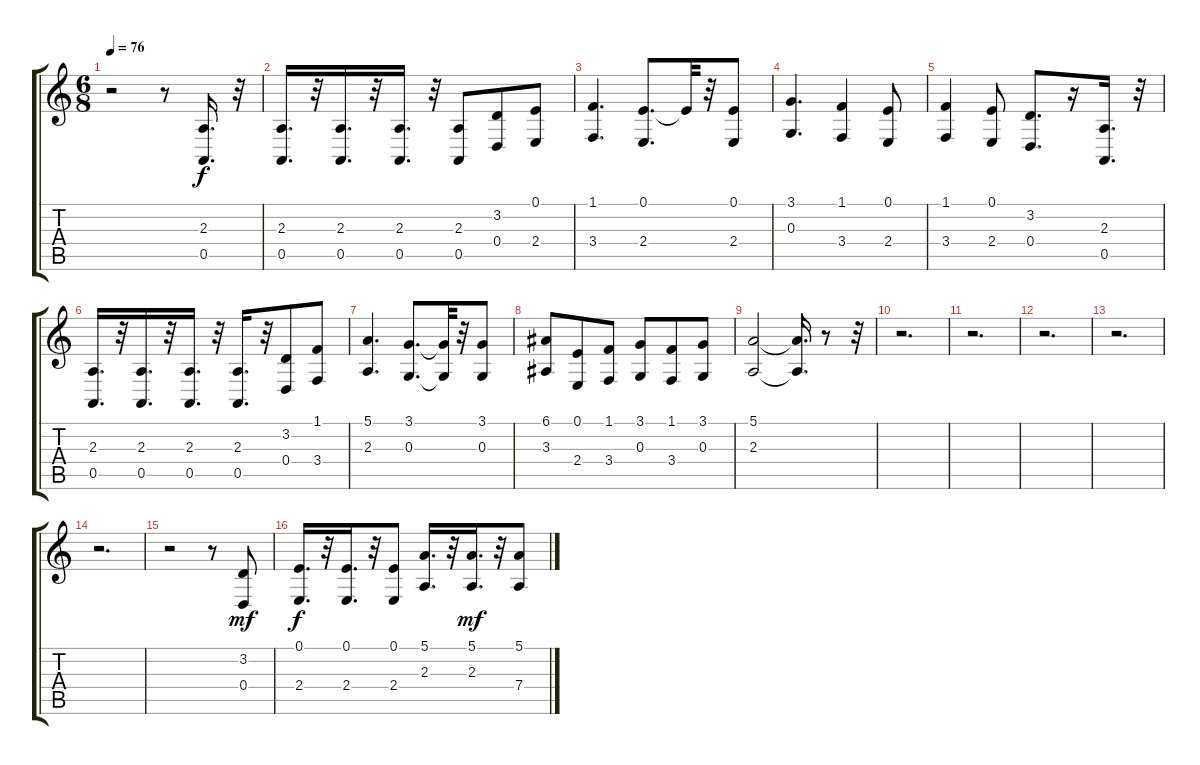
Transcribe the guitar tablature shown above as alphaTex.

\track "" {instrument trumpet}
\staff {score tabs}
\tuning (E4 B3 G3 D3 A2 E2) {hide}
\ts (6 8)
\tempo 76
\clef g2
\ks c
r.2{dy f} r.8 (2.3 0.5).16{d} r.32 |
(2.3 0.5).16{d} r.32 (2.3 0.5).16{d} r.32 (2.3 0.5).16{d} r.32 (2.3 0.5).8 (3.2 0.4).8 (0.1 2.4).8 |
(1.1 3.4).4{d} (0.1 2.4).8{d} 0.1{t}.32 r.32 (0.1 2.4).8 |
(3.1 0.3).4{d} (1.1 3.4).4 (0.1 2.4).8 |
(1.1 3.4).4 (0.1 2.4).8 (3.2 0.4).8{d} r.16 (2.3 0.5).16{d} r.32 |
(2.3 0.5).16{d} r.32 (2.3 0.5).16{d} r.32 (2.3 0.5).16{d} r.32 (2.3 0.5).16{d} r.32 (3.2 0.4).8 (1.1 3.4).8 |
(5.1 2.3).4{d} (3.1 0.3).8{d} (3.1{t} 0.3{t}).32 r.32 (3.1 0.3).8 |
(6.1 3.3).8 (0.1 2.4).8 (1.1 3.4).8 (3.1 0.3).8 (1.1 3.4).8 (3.1 0.3).8 |
(5.1 2.3).2 (5.1{t} 2.3{t}).16{d} r.8 r.32 |
r.2{d} |
r.2{d} |
r.2{d} |
r.2{d} |
r.2{d} |
r.2 r.8 (3.2 0.4).8{dy mf} |
(0.1 2.4).16{d dy f} r.32 (0.1 2.4).16{d} r.32 (0.1 2.4).8 (5.1 2.3).16{d} r.32 (5.1 2.3).16{d dy mf} r.32 (5.1 7.4).8
